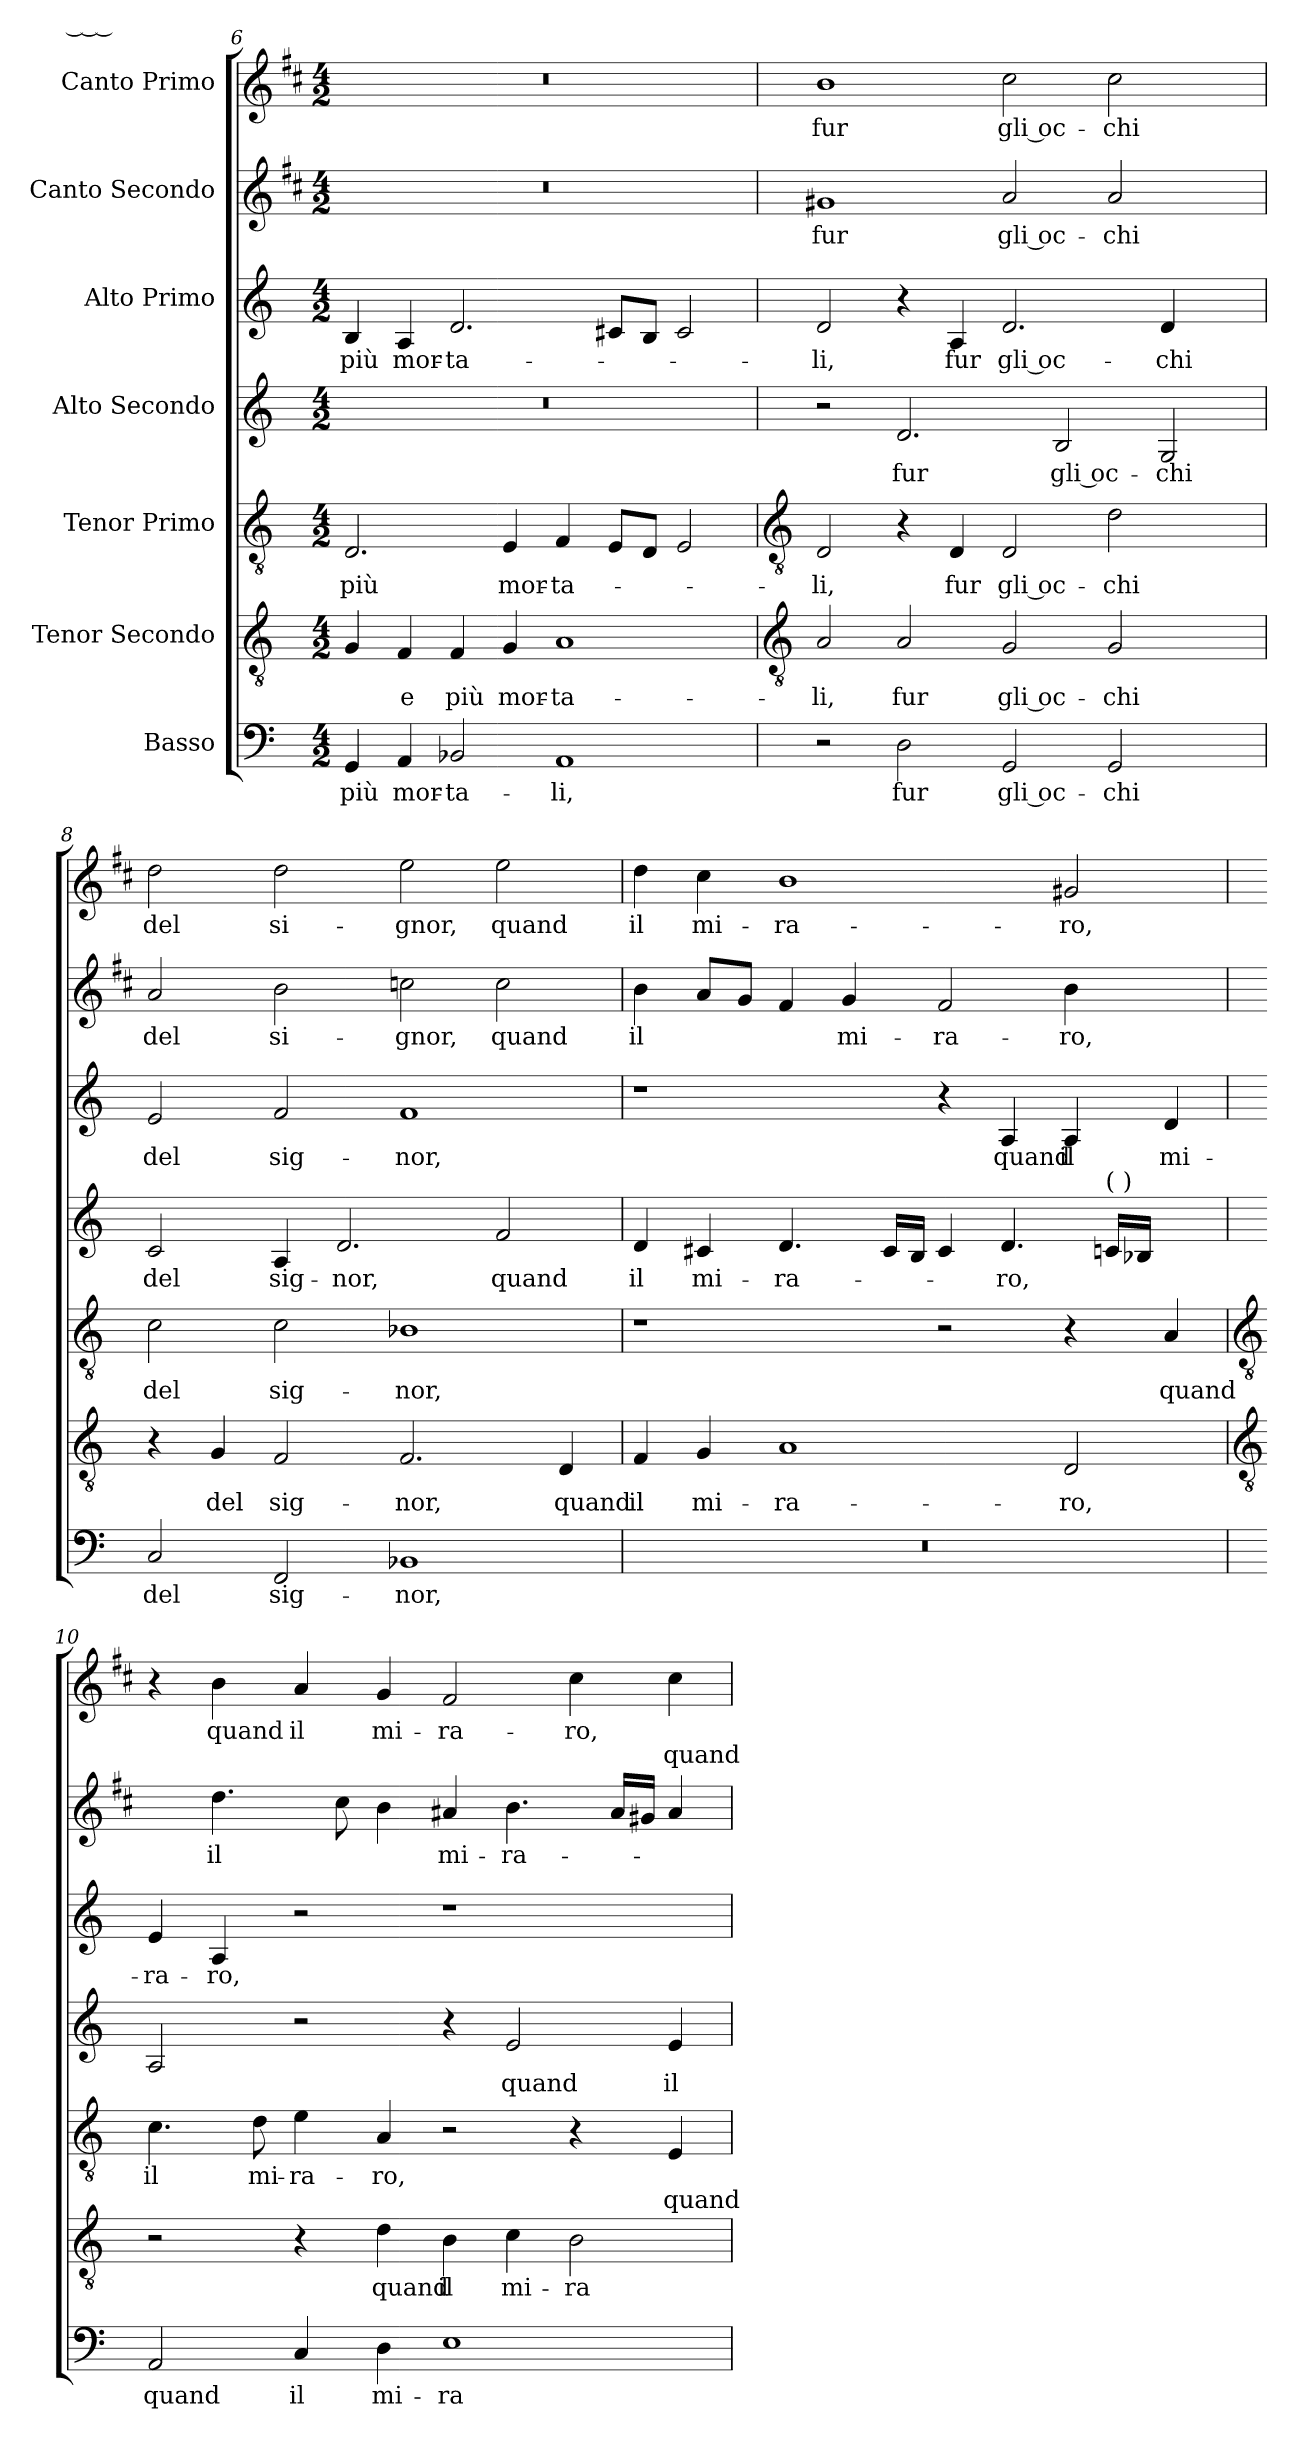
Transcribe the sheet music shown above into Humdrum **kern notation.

**kern	**text	**kern	**text	**kern	**text	**text	**kern	**text	**kern	**text	**kern	**text	**kern	**text	**text
*part7	*part7	*part6	*part6	*part5	*part5	*part5	*part4	*part4	*part3	*part3	*part2	*part2	*part1	*part1	*part1
*staff7	*staff7	*staff6	*staff6	*staff5	*staff5	*staff5	*staff4	*staff4	*staff3	*staff3	*staff2	*staff2	*staff1	*staff1	*staff1
*I"Basso	*	*I"Tenor Secondo	*	*I"Tenor Primo	*	*	*I"Alto Secondo	*	*I"Alto Primo	*	*I"Canto Secondo	*	*I"Canto Primo	*	*
*clefF4	*	*clefGv2	*	*clefGv2	*	*	*clefG2	*	*clefG2	*	*clefG2	*	*clefG2	*	*
*	*	*	*	*	*	*	*	*	*	*	*ITrd1c2	*	*ITrd1c2	*	*
*k[]	*	*k[]	*	*k[]	*	*	*k[]	*	*k[]	*	*k[]	*	*k[]	*	*
*C:	*	*C:	*	*C:	*	*	*C:	*	*C:	*	*C:	*	*C:	*	*
*M4/2	*	*M4/2	*	*M4/2	*	*	*M4/2	*	*M4/2	*	*M4/2	*	*M4/2	*	*
=6	=6	=6	=6	=6	=6	=6	=6	=6	=6	=6	=6	=6	=6	=6	=6
!	!LO:LY:b	!	!	!	!LO:LY:b	!	!	!	!	!LO:LY:b	!	!	!	!	!
4GG	più	4G	.	2.D	più	.	0r	.	4B	più	0r	.	0r	.	.
!	!LO:LY:b	!	!LO:LY:b	!	!	!	!	!	!	!LO:LY:b	!	!	!	!	!
4AA	mor-	4F	e	.	.	.	.	.	4A	mor-	.	.	.	.	.
!	!LO:LY:b	!	!LO:LY:b	!	!	!	!	!	!	!LO:LY:b	!	!	!	!	!
2BB-X	-ta-	4F	più	.	.	.	.	.	2.d	-ta-	.	.	.	.	.
!	!	!	!LO:LY:b	!	!LO:LY:b	!	!	!	!	!	!	!	!	!	!
.	.	4G	mor-	4E	mor-	.	.	.	.	.	.	.	.	.	.
!	!LO:LY:b	!	!LO:LY:b	!	!LO:LY:b	!	!	!	!	!	!	!	!	!	!
1AA	-li,	1A	-ta-	4F	-ta-	.	.	.	.	.	.	.	.	.	.
.	.	.	.	8EL	.	.	.	.	8c#L	.	.	.	.	.	.
.	.	.	.	8DJ	.	.	.	.	8BJ	.	.	.	.	.	.
.	.	.	.	2E	.	.	.	.	2c#	.	.	.	.	.	.
!!LO:LB:g=z
=7	=7	=7	=7	=7	=7	=7	=7	=7	=7	=7	=7	=7	=7	=7	=7
*	*	*clefGv2	*	*clefGv2	*	*	*	*	*	*	*	*	*	*	*
!	!	!	!LO:LY:b	!	!LO:LY:b	!	!	!	!	!LO:LY:b	!	!LO:LY:b	!	!LO:LY:b	!
2r	.	2A	-li,	2D	-li,	.	2r	.	2d	-li,	1f#X	fur	1a	fur	.
!	!LO:LY:b	!	!LO:LY:b	!	!	!	!	!LO:LY:b	!	!	!	!	!	!	!
2D	fur	2A	fur	4r	.	.	2.d	fur	4r	.	.	.	.	.	.
!	!	!	!	!	!LO:LY:b	!	!	!	!	!LO:LY:b	!	!	!	!	!
.	.	.	.	4D	fur	.	.	.	4A	fur	.	.	.	.	.
!	!LO:LY:b	!	!LO:LY:b	!	!LO:LY:b	!	!	!	!	!LO:LY:b	!	!LO:LY:b	!	!LO:LY:b	!
2GG	gli oc-	2G	gli oc-	2D	gli oc-	.	.	.	2.d	gli oc-	2g	gli oc-	2b	gli oc-	.
!	!	!	!	!	!	!	!	!LO:LY:b	!	!	!	!	!	!	!
.	.	.	.	.	.	.	2B	gli oc-	.	.	.	.	.	.	.
!	!LO:LY:b	!	!LO:LY:b	!	!LO:LY:b	!	!	!	!	!	!	!LO:LY:b	!	!LO:LY:b	!
2GG	-chi	2G	-chi	2d	-chi	.	.	.	.	.	2g	-chi	2b	-chi	.
!	!	!	!	!	!	!	!	!LO:LY:b	!	!LO:LY:b	!	!	!	!	!
.	.	.	.	.	.	.	2G	-chi	4d	-chi	.	.	.	.	.
4ryy	.	4ryy	.	4ryy	.	.	.	.	4ryy	.	4ryy	.	4ryy	.	.
=8	=8	=8	=8	=8	=8	=8	=8	=8	=8	=8	=8	=8	=8	=8	=8
!	!LO:LY:b	!	!	!	!LO:LY:b	!	!	!LO:LY:b	!	!LO:LY:b	!	!LO:LY:b	!	!LO:LY:b	!
2C	del	4r	.	2c	del	.	2c	del	2e	del	2g	del	2cc	del	.
!	!	!	!LO:LY:b	!	!	!	!	!	!	!	!	!	!	!	!
.	.	4G	del	.	.	.	.	.	.	.	.	.	.	.	.
!	!LO:LY:b	!	!LO:LY:b	!	!LO:LY:b	!	!	!LO:LY:b	!	!LO:LY:b	!	!LO:LY:b	!	!LO:LY:b	!
2FF	sig-	2F	sig-	2c	sig-	.	4A	sig-	2f	sig-	2a	si-	2cc	si-	.
!	!	!	!	!	!	!	!	!LO:LY:b	!	!	!	!	!	!	!
.	.	.	.	.	.	.	2.d	-nor,	.	.	.	.	.	.	.
!	!LO:LY:b	!	!LO:LY:b	!	!LO:LY:b	!	!	!	!	!LO:LY:b	!	!LO:LY:b	!	!LO:LY:b	!
1BB-	-nor,	2.F	-nor,	1B-X	-nor,	.	.	.	1f	-nor,	2b-X	-gnor,	2dd	-gnor,	.
!	!	!	!	!	!	!	!	!LO:LY:b	!	!	!	!LO:LY:b	!	!LO:LY:b	!
.	.	.	.	.	.	.	2f	quand	.	.	2b-	quand	2dd	quand	.
!	!	!	!LO:LY:b	!	!	!	!	!	!	!	!	!	!	!	!
.	.	4D	quand	.	.	.	.	.	.	.	.	.	.	.	.
=9	=9	=9	=9	=9	=9	=9	=9	=9	=9	=9	=9	=9	=9	=9	=9
!	!	!	!LO:LY:b	!	!	!	!	!LO:LY:b	!	!	!	!LO:LY:b	!	!LO:LY:b	!
0r	.	4F	il	1r	.	.	4d	il	1r	.	4a	il	4cc	il	.
!	!	!	!LO:LY:b	!	!	!	!	!LO:LY:b	!	!	!	!	!	!LO:LY:b	!
.	.	4G	mi-	.	.	.	4c#X	mi-	.	.	8gL	.	4b	mi-	.
.	.	.	.	.	.	.	.	.	.	.	8fJ	.	.	.	.
!	!	!	!LO:LY:b	!	!	!	!	!LO:LY:b	!	!	!	!	!	!LO:LY:b	!
.	.	1A	-ra-	.	.	.	4.d	-ra-	.	.	4e	.	1a	-ra-	.
!	!	!	!	!	!	!	!	!	!	!	!	!LO:LY:b	!	!	!
.	.	.	.	.	.	.	.	.	.	.	4f	mi-	.	.	.
.	.	.	.	.	.	.	16c#LL	.	.	.	.	.	.	.	.
.	.	.	.	.	.	.	16BJJ	.	.	.	.	.	.	.	.
!	!	!	!	!	!	!	!	!	!	!	!	!LO:LY:b	!	!	!
.	.	.	.	2r	.	.	4c#	.	4r	.	2e	-ra-	.	.	.
!	!	!	!	!	!	!	!	!LO:LY:b	!	!LO:LY:b	!	!	!	!	!
.	.	.	.	.	.	.	4.d	-ro,	4A	quand	.	.	.	.	.
!	!	!	!LO:LY:b	!	!	!	!	!	!	!LO:LY:b	!	!LO:LY:b	!	!LO:LY:b	!
.	.	2D	-ro,	4r	.	.	.	.	4A	il	4a	-ro,	2f#X	-ro,	.
!	!	!	!	!	!	!	!LO:TX:a:t=(  )	!	!	!	!	!	!	!	!
.	.	.	.	.	.	.	16cLL	.	.	.	.	.	.	.	.
.	.	.	.	.	.	.	16B-JJ	.	.	.	.	.	.	.	.
!	!	!	!	!	!LO:LY:b	!	!	!	!	!LO:LY:b	!	!LO:LY:b	!	!	!
.	.	.	.	4A	quand	.	4ryy	.	4d	mi-	[4ayy	quand__	.	.	.
!!LO:LB:g=z
=10	=10	=10	=10	=10	=10	=10	=10	=10	=10	=10	=10	=10	=10	=10	=10
*	*	*clefGv2	*	*clefGv2	*	*	*	*	*	*	*	*	*	*	*
!	!LO:LY:b	!	!	!	!LO:LY:b	!	!	!LO:LY:b	!	!LO:LY:b	!	!LO:LY:b	!	!	!
2AA	quand	2r	.	4.c	il	.	2A	____	4e	-ra-	4ayy]	__	4r	.	.
!	!	!	!	!	!	!	!	!	!	!LO:LY:b	!	!LO:LY:b	!	!LO:LY:b	!
.	.	.	.	.	.	.	.	.	4A	-ro,	4.cc	il	4a	quand	.
!	!	!	!	!	!LO:LY:b	!	!	!	!	!	!	!	!	!	!
.	.	.	.	8d	mi-	.	.	.	.	.	.	.	.	.	.
!	!LO:LY:b	!	!	!	!LO:LY:b	!	!	!	!	!	!	!	!	!LO:LY:b	!
4C	il	4r	.	4e	-ra-	.	2r	.	2r	.	.	.	4g	il	.
.	.	.	.	.	.	.	.	.	.	.	8b	.	.	.	.
!	!LO:LY:b	!	!LO:LY:b	!	!LO:LY:b	!	!	!	!	!	!	!	!	!LO:LY:b	!
4D	mi-	4d	quand	4A	-ro,	.	.	.	.	.	4a	.	4f	mi-	.
!	!LO:LY:b	!	!LO:LY:b	!	!	!	!	!	!	!	!	!LO:LY:b	!	!LO:LY:b	!
1E	-ra-	4B	il	2r	.	.	4r	.	1r	.	4g#X	mi-	2e	-ra-	.
!	!	!	!LO:LY:b	!	!	!	!	!LO:LY:b	!	!	!	!LO:LY:b	!	!	!
.	.	4c	mi-	.	.	.	2e	quand	.	.	4.a	-ra-	.	.	.
!	!	!	!LO:LY:b	!	!	!	!	!	!	!	!	!	!	!LO:LY:b	!
.	.	2B	-ra-	4r	.	.	.	.	.	.	.	.	4b	-ro,	.
.	.	.	.	.	.	.	.	.	.	.	16g#LL	.	.	.	.
.	.	.	.	.	.	.	.	.	.	.	16f#JJ	.	.	.	.
!	!	!	!	!	!	!LO:LY:b	!	!LO:LY:b	!	!	!	!	!	!	!LO:LY:b
.	.	.	.	4E	.	quand	4e	il	.	.	4g#	.	4b	.	quand
=	=	=	=	=	=	=	=	=	=	=	=	=	=	=	=
*-	*-	*-	*-	*-	*-	*-	*-	*-	*-	*-	*-	*-	*-	*-	*-
